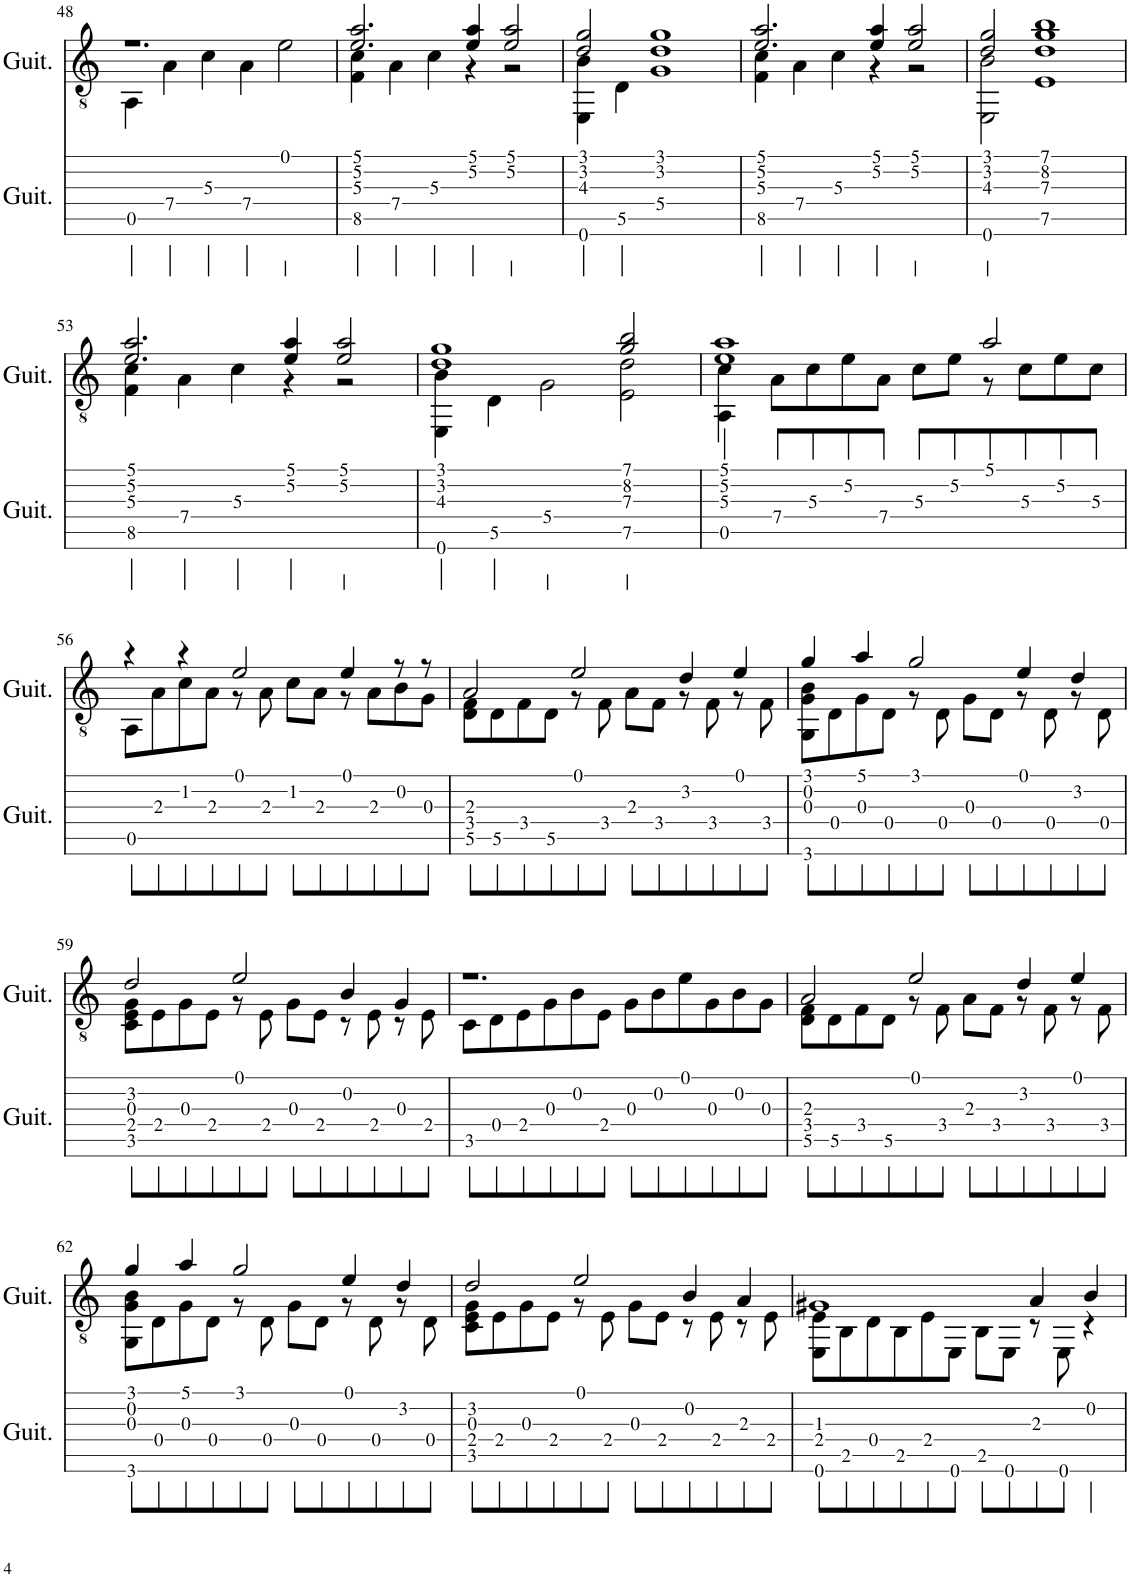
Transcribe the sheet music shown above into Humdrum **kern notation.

**kern	**kern
*part2	*part1
*staff2	*staff1
*I"Guitare classique	*I"Guitare acoustique
*I'Guit.	*I'Guit.
!!LO:PB:g=z
*	*clefGv2
*k[]	*k[]
*M6/4	*M6/4
=48	=48
*	*^
4AA\	1.r	4AA\
4A\	.	4A\
4c\	.	4c\
4A\	.	4A\
2e\	.	2e\
=49	=49	=49
4F\ 4c\ 4e\ 4a\	2.e/ 2.a/	4F\ 4c\
4A\	.	4A\
4c\	.	4c\
4e\ 4a\	4e/ 4a/	4r
2e\ 2a\	2e/ 2a/	2r
=50	=50	=50
4EE\ 4B\ 4d\ 4g\	2d/ 2g/	4EE\ 4B\
4D\	.	4D\
1G 1d 1g	1d 1g	1G
=51	=51	=51
4F\ 4c\ 4e\ 4a\	2.e/ 2.a/	4F\ 4c\
4A\	.	4A\
4c\	.	4c\
4e\ 4a\	4e/ 4a/	4r
2e\ 2a\	2e/ 2a/	2r
=52	=52	=52
2EE\ 2B\ 2d\ 2g\	2d/ 2g/	2EE\ 2B\
1E 1d 1g 1b	1g 1b	1E 1d
!!LO:LB:g=z	!!
=53	=53	=53
4F\ 4c\ 4e\ 4a\	2.e/ 2.a/	4F\ 4c\
4A\	.	4A\
4c\	.	4c\
4e\ 4a\	4e/ 4a/	4r
2e\ 2a\	2e/ 2a/	2r
=54	=54	=54
4EE\ 4B\ 4d\ 4g\	1d 1g	4EE\ 4B\
4D\	.	4D\
2G\	.	2G\
2E\ 2d\ 2g\ 2b\	2g/ 2b/	2E\ 2d\
=55	=55	=55
*^	*	*
4AA/ 4c/ 4e/ 4a/	4r	1e 1a	4AA\ 4c\
8A/L	8r	.	8A\L
8c/	8r	.	8c\
8e/	8r	.	8e\
8A/J	8r	.	8A\J
8c/L	4r	.	8c\L
8e/	.	.	8e\J
8a/	2r	2a/	8r
8c/	.	.	8c\L
8e/	.	.	8e\
8c/J	.	.	8c\J
*v	*v	*	*
!!LO:LB:g=z	!!
=56	=56	=56
8AA\L	4r	8AA\L
8A\	.	8A\
8c\	4r	8c\
8A\	.	8A\J
8e\	2e/	8r
8A\J	.	8A\
8c\L	.	8c\L
8A\	.	8A\J
8e\	4e/	8r
8A\	.	8A\L
8B\	8r	8B\
8G\J	8r	8G\J
=57	=57	=57
8D\ 8F\ 8A\L	2A/	8D\ 8F\L
8D\	.	8D\
8F\	.	8F\
8D\	.	8D\J
8e\	2e/	8r
8F\J	.	8F\
8A\L	.	8A\L
8F\	.	8F\J
8d\	4d/	8r
8F\	.	8F\
8e\	4e/	8r
8F\J	.	8F\
=58	=58	=58
8GG\ 8G\ 8B\ 8g\L	4g/	8GG\ 8G\ 8B\L
8D\	.	8D\
8G\ 8a\	4a/	8G\
8D\	.	8D\J
8g\	2g/	8r
8D\J	.	8D\
8G\L	.	8G\L
8D\	.	8D\J
8e\	4e/	8r
8D\	.	8D\
8d\	4d/	8r
8D\J	.	8D\
!!LO:LB:g=z	!!
=59	=59	=59
8C\ 8E\ 8G\ 8d\L	2d/	8C\ 8E\ 8G\L
8E\	.	8E\
8G\	.	8G\
8E\	.	8E\J
8e\	2e/	8r
8E\J	.	8E\
8G\L	.	8G\L
8E\	.	8E\J
8B\	4B/	8r
8E\	.	8E\
8G\	4G/	8r
8E\J	.	8E\
=60	=60	=60
8C\L	1.r	8C\L
8D\	.	8D\
8E\	.	8E\
8G\	.	8G\
8B\	.	8B\
8E\J	.	8E\J
8G\L	.	8G\L
8B\	.	8B\
8e\	.	8e\
8G\	.	8G\
8B\	.	8B\
8G\J	.	8G\J
=61	=61	=61
8D\ 8F\ 8A\L	2A/	8D\ 8F\L
8D\	.	8D\
8F\	.	8F\
8D\	.	8D\J
8e\	2e/	8r
8F\J	.	8F\
8A\L	.	8A\L
8F\	.	8F\J
8d\	4d/	8r
8F\	.	8F\
8e\	4e/	8r
8F\J	.	8F\
!!LO:LB:g=z	!!
=62	=62	=62
8GG\ 8G\ 8B\ 8g\L	4g/	8GG\ 8G\ 8B\L
8D\	.	8D\
8G\ 8a\	4a/	8G\
8D\	.	8D\J
8g\	2g/	8r
8D\J	.	8D\
8G\L	.	8G\L
8D\	.	8D\J
8e\	4e/	8r
8D\	.	8D\
8d\	4d/	8r
8D\J	.	8D\
=63	=63	=63
8C\ 8E\ 8G\ 8d\L	2d/	8C\ 8E\ 8G\L
8E\	.	8E\
8G\	.	8G\
8E\	.	8E\J
8e\	2e/	8r
8E\J	.	8E\
8G\L	.	8G\L
8E\	.	8E\J
8B\	4B/	8r
8E\	.	8E\
8A\	4A/	8r
8E\J	.	8E\
=64	=64	=64
8EE\ 8E\ 8G#\L	1G#X	8EE\ 8E\L
8BB\	.	8BB\
8D\	.	8D\
8BB\	.	8BB\
8E\	.	8E\
8EE\J	.	8EE\J
8BB\L	.	8BB\L
8EE\	.	8EE\J
8A\	4A/	8r
8EE\J	.	8EE\
4B\	4B/	4r
*	*v	*v
=	=
*-	*-
